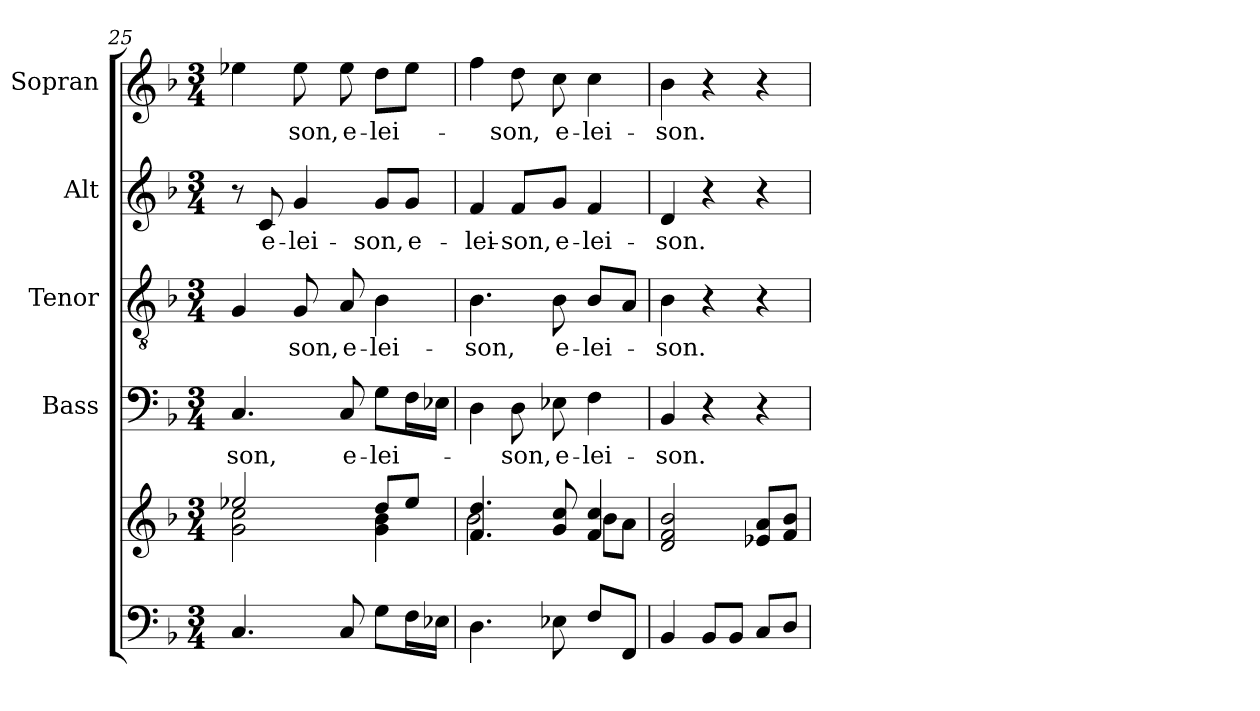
**kern	**kern	**kern	**text	**kern	**text	**kern	**text	**kern	**text
*part5	*part5	*part4	*part4	*part3	*part3	*part2	*part2	*part1	*part1
*staff6	*staff5	*staff4	*staff4	*staff3	*staff3	*staff2	*staff2	*staff1	*staff1
*	*	*I"Bass	*	*I"Tenor	*	*I"Alt	*	*I"Sopran	*
*	*	*I'B.	*	*I'T.	*	*I'A.	*	*I'S.	*
!!LO:LB:g=z
*clefF4	*clefG2	*clefF4	*	*clefGv2	*	*clefG2	*	*clefG2	*
*k[b-]	*k[b-]	*k[b-]	*	*k[b-]	*	*k[b-]	*	*k[b-]	*
*F:	*F:	*F:	*	*F:	*	*F:	*	*F:	*
*M3/4	*M3/4	*M3/4	*	*M3/4	*	*M3/4	*	*M3/4	*
=25	=25	=25	=25	=25	=25	=25	=25	=25	=25
*	*^	*	*	*	*	*	*	*	*
!	!	!	!	!LO:LY:b	!	!	!	!	!	!
4.C/	2ee-X/	2g\ 2cc\	4.C/	-son,	4G/	.	8r	.	4ee-X\	.
!	!	!	!	!	!	!	!	!LO:LY:b	!	!
.	.	.	.	.	.	.	8c/	e-	.	.
!	!	!	!	!	!	!LO:LY:b	!	!LO:LY:b	!	!LO:LY:b
.	.	.	.	.	8G/	-son,	4g/	-lei-	8ee-\	-son,
!	!	!	!	!LO:LY:b	!	!LO:LY:b	!	!	!	!LO:LY:b
8C/	.	.	8C/	e-	8A/	e-	.	.	8ee-\	e-
!	!	!	!	!LO:LY:b	!	!LO:LY:b	!	!LO:LY:b	!	!LO:LY:b
8G\L	8dd/L	4g\ 4b-\	8G\L	-lei-	4B-\	-lei-	8g/L	-son,	8dd\L	-lei-
!	!	!	!	!	!	!	!	!LO:LY:b	!	!
16F\L	8ee-/J	.	16F\L	.	.	.	8g/J	e-	8ee-\J	.
16E-X\JJ	.	.	16E-X\JJ	.	.	.	.	.	.	.
=26	=26	=26	=26	=26	=26	=26	=26	=26	=26	=26
!	!	!	!	!	!	!LO:LY:b	!	!LO:LY:b	!	!
4.D\	4.f/ 4.dd/	2b-\	4D\	.	4.B-\	-son,	4f/	-lei-	4ff\	.
!	!	!	!	!LO:LY:b	!	!	!	!LO:LY:b	!	!LO:LY:b
.	.	.	8D\	-son,	.	.	8f/L	-son,	8dd\	-son,
!	!	!	!	!LO:LY:b	!	!LO:LY:b	!	!LO:LY:b	!	!LO:LY:b
8E-X\	8g/ 8cc/	.	8E-X\	e-	8B-\	e-	8g/J	e-	8cc\	e-
!	!	!	!	!LO:LY:b	!	!LO:LY:b	!	!LO:LY:b	!	!LO:LY:b
8F/L	4f/ 4cc/	8b-\L	4F\	-lei-	8B-/L	-lei-	4f/	-lei-	4cc\	-lei-
8FF/J	.	8a\J	.	.	8A/J	.	.	.	.	.
=27	=27	=27	=27	=27	=27	=27	=27	=27	=27	=27
!	!	!	!	!LO:LY:b	!	!LO:LY:b	!	!LO:LY:b	!	!LO:LY:b
*	*v	*v	*	*	*	*	*	*	*	*
4BB-/	2d/ 2f/ 2b-/	4BB-/	-son.	4B-\	-son.	4d/	-son.	4b-\	-son.
8BB-/L	.	4r	.	4r	.	4r	.	4r	.
8BB-/J	.	.	.	.	.	.	.	.	.
8C/L	8e-X/ 8a/L	4r	.	4r	.	4r	.	4r	.
8D/J	8f/ 8b-/J	.	.	.	.	.	.	.	.
=	=	=	=	=	=	=	=	=	=
*-	*-	*-	*-	*-	*-	*-	*-	*-	*-
